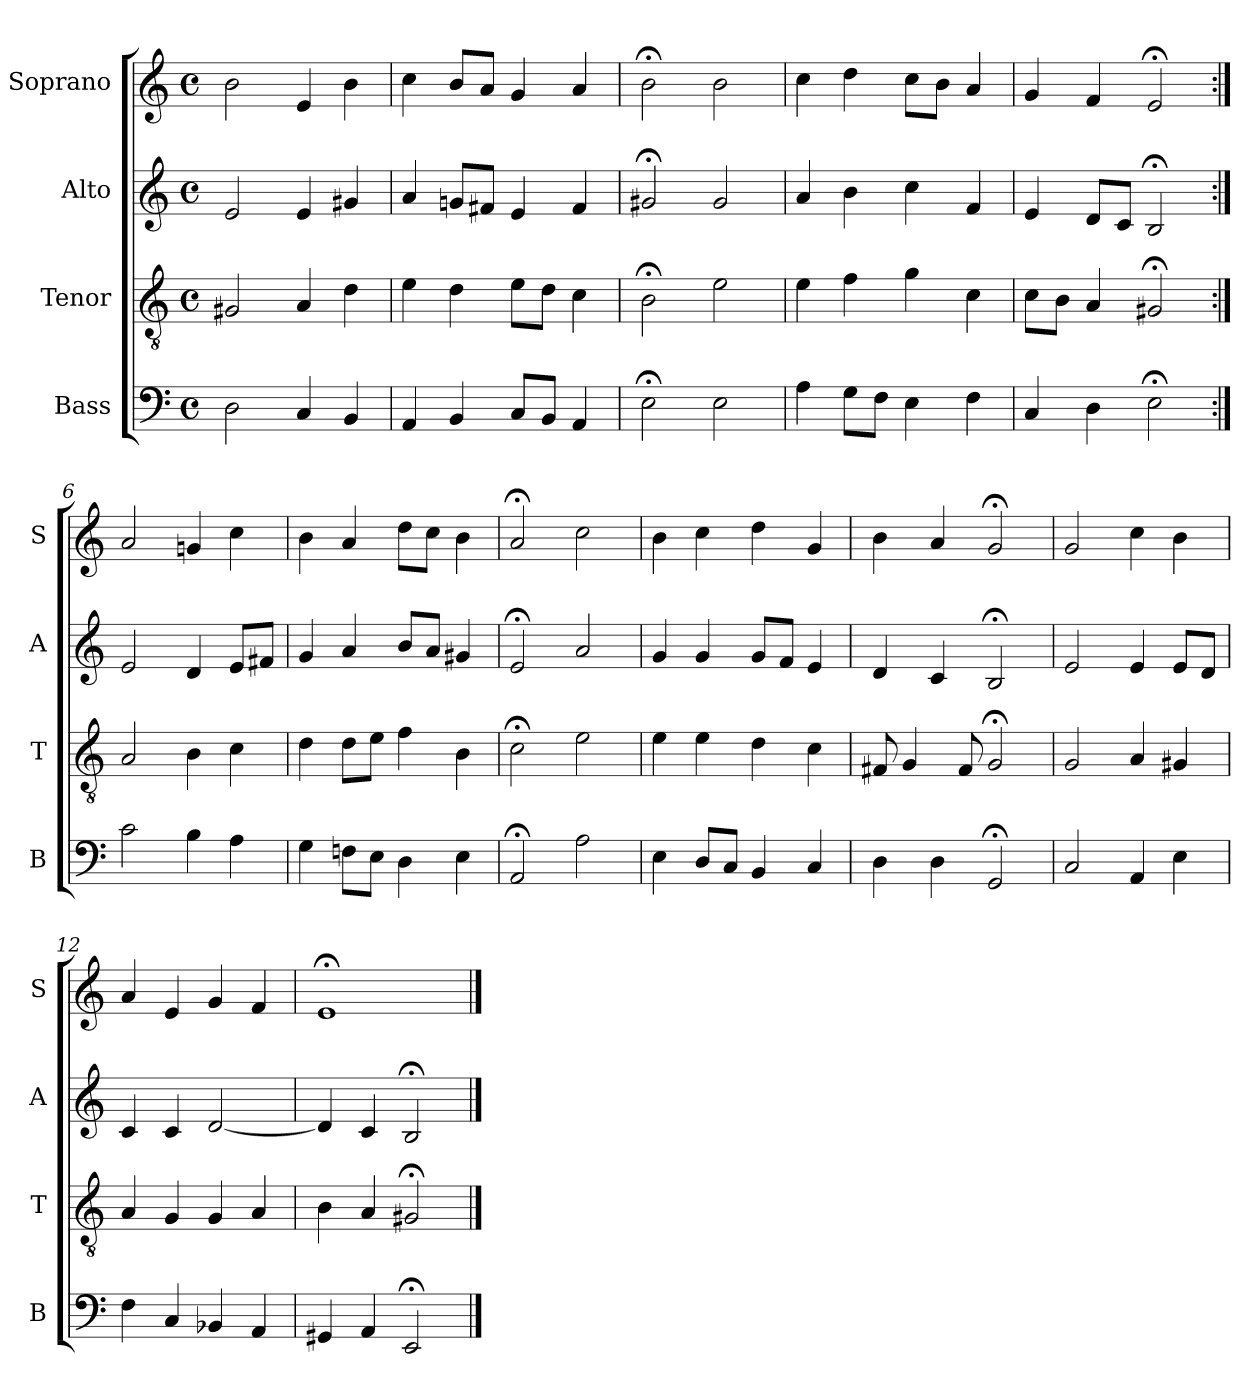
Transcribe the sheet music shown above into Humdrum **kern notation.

**kern	**kern	**kern	**kern
*part4	*part3	*part2	*part1
*staff4	*staff3	*staff2	*staff1
*I"Bass	*I"Tenor	*I"Alto	*I"Soprano
*I'B	*I'T	*I'A	*I'S
*clefF4	*clefGv2	*clefG2	*clefG2
*k[]	*k[]	*k[]	*k[]
*a:	*a:	*a:	*a:
*M4/4	*M4/4	*M4/4	*M4/4
*met(c)	*met(c)	*met(c)	*met(c)
*MM100	*MM100	*MM100	*MM100
=1	=1	=1	=1
2D	2G#X	2e	2b
4C	4A	4e	4e
4BBi	4di	4g#Xi	4bi
=2	=2	=2	=2
4AA	4e	4a	4cc
4BB	4d	8gnL	8bL
.	.	8f#XJ	8aJ
8CL	8eL	4e	4g
8BBJ	8dJ	.	.
4AAi	4ci	4f#i	4ai
=3	=3	=3	=3
2E;<	2B;<	2g#X;<	2b;<
2E	2e	2g#	2b
=4	=4	=4	=4
4A	4e	4a	4cc
8GL	4f	4b	4dd
8FJ	.	.	.
4E	4g	4cc	8ccL
.	.	.	8bJ
4F	4c	4f	4a
=5	=5	=5	=5
4C	8cL	4e	4g
.	8BJ	.	.
4D	4A	8dL	4f
.	.	8cJ	.
2E;<	2G#X;<	2B;<	2e;<
=6:|!	=6:|!	=6:|!	=6:|!
2c	2A	2e	2a
4B	4B	4d	4gn
4A	4c	8eL	4cc
.	.	8f#XJ	.
=7	=7	=7	=7
4G	4d	4g	4b
8FnL	8dL	4a	4a
8EJ	8eJ	.	.
4Di	4fi	8biL	8ddiL
.	.	8aJ	8ccJ
4E	4B	4g#X	4b
=8	=8	=8	=8
2AA;<	2c;<	2e;<	2a;<
2A	2e	2a	2cc
=9	=9	=9	=9
4E	4e	4g	4b
8DL	4e	4g	4cc
8CJ	.	.	.
4BB	4d	8gL	4dd
.	.	8fJ	.
4C	4c	4e	4g
=10	=10	=10	=10
4D	8F#X	4d	4b
.	4G	.	.
4D	.	4c	4a
.	8F#	.	.
2GG;<	2G;<	2B;<	2g;<
=11	=11	=11	=11
2C	2G	2e	2g
4AA	4A	4e	4cc
4E	4G#X	8eL	4b
.	.	8dJ	.
=12	=12	=12	=12
4F	4A	4c	4a
4C	4G	4c	4e
4BB-X	4G	[2d	4g
4AA	4A	.	4f
=13	=13	=13	=13
4GG#X	4B	4d]	1e;<
4AA	4A	4c	.
2EE;<	2G#X;<	2B;<	.
==	==	==	==
*-	*-	*-	*-
